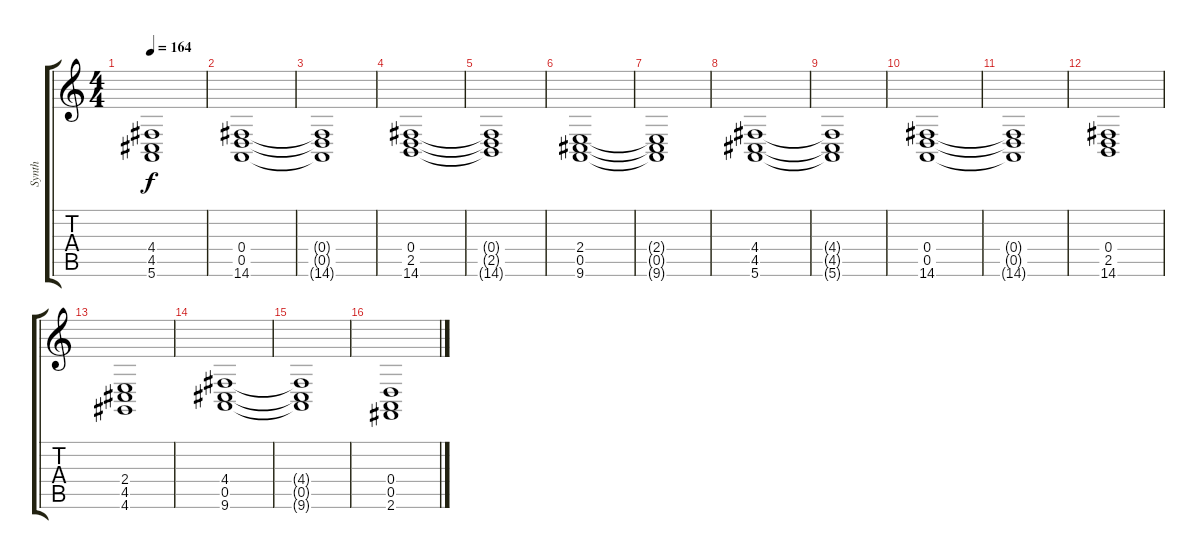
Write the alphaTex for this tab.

\track ("Synth" "Synth") {instrument synthstrings1}
\staff {score tabs}
\tuning (E4 B3 G3 D3 A2 E2) {hide}
\ts (4 4)
\tempo 164
\clef g2
\ks c
(4.4{t} 4.5{t} 5.6{t}).1{dy f} |
(0.4 0.5 14.6).1 |
(0.4{t} 0.5{t} 14.6{t}).1 |
(0.4 2.5 14.6).1 |
(0.4{t} 2.5{t} 14.6{t}).1 |
(2.4 0.5 9.6).1 |
(2.4{t} 0.5{t} 9.6{t}).1 |
(4.4 4.5 5.6).1 |
(4.4{t} 4.5{t} 5.6{t}).1 |
(0.4 0.5 14.6).1 |
(0.4{t} 0.5{t} 14.6{t}).1 |
(0.4 2.5 14.6).1 |
(2.4 4.5 4.6).1 |
(4.4 0.5 9.6).1 |
(4.4{t} 0.5{t} 9.6{t}).1 |
(0.4 0.5 2.6).1
